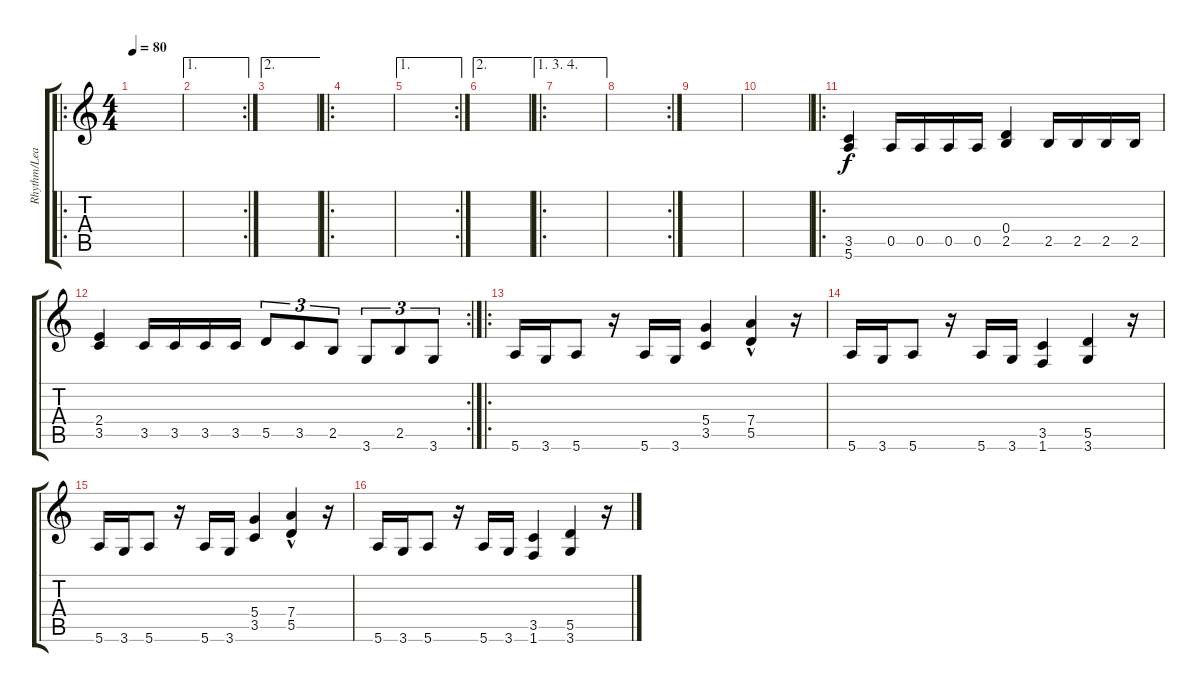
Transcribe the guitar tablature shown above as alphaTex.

\track ("Rhythm/Lead Guitar" "Rhythm/Lea") {instrument distortionguitar}
\staff {score tabs}
\tuning (E4 B3 G3 D3 A2 E2) {hide}
\ro
\ts (4 4)
\tempo 80
\clef g2
\ks c
|
\ae 1
\rc 2
|
\ae 2
|
\ro
|
\ae 1
\rc 2
|
\ae 2
|
\ae (1 3 4)
\ro
|
\rc 2
|
|
|
\ro
(3.5 5.6).4 0.5.16 0.5.16 0.5.16 0.5.16 (0.4 2.5).4 2.5.16 2.5.16 2.5.16 2.5.16 |
\rc 2
(2.4 3.5).4 3.5.16 3.5.16 3.5.16 3.5.16 5.5.8{tu (3 2)} 3.5.8{tu (3 2)} 2.5.8{tu (3 2)} 3.6.8{tu (3 2)} 2.5.8{tu (3 2)} 3.6.8{tu (3 2)} |
\ro
5.6.16 3.6.16 5.6.8 r.16 5.6.16 3.6.16 (5.4 3.5).4 (7.4 5.5{hac}).4 r.16 |
5.6.16 3.6.16 5.6.8 r.16 5.6.16 3.6.16 (3.5 1.6).4 (5.5 3.6).4 r.16 |
5.6.16 3.6.16 5.6.8 r.16 5.6.16 3.6.16 (5.4 3.5).4 (7.4 5.5{hac}).4 r.16 |
5.6.16 3.6.16 5.6.8 r.16 5.6.16 3.6.16 (3.5 1.6).4 (5.5 3.6).4 r.16
